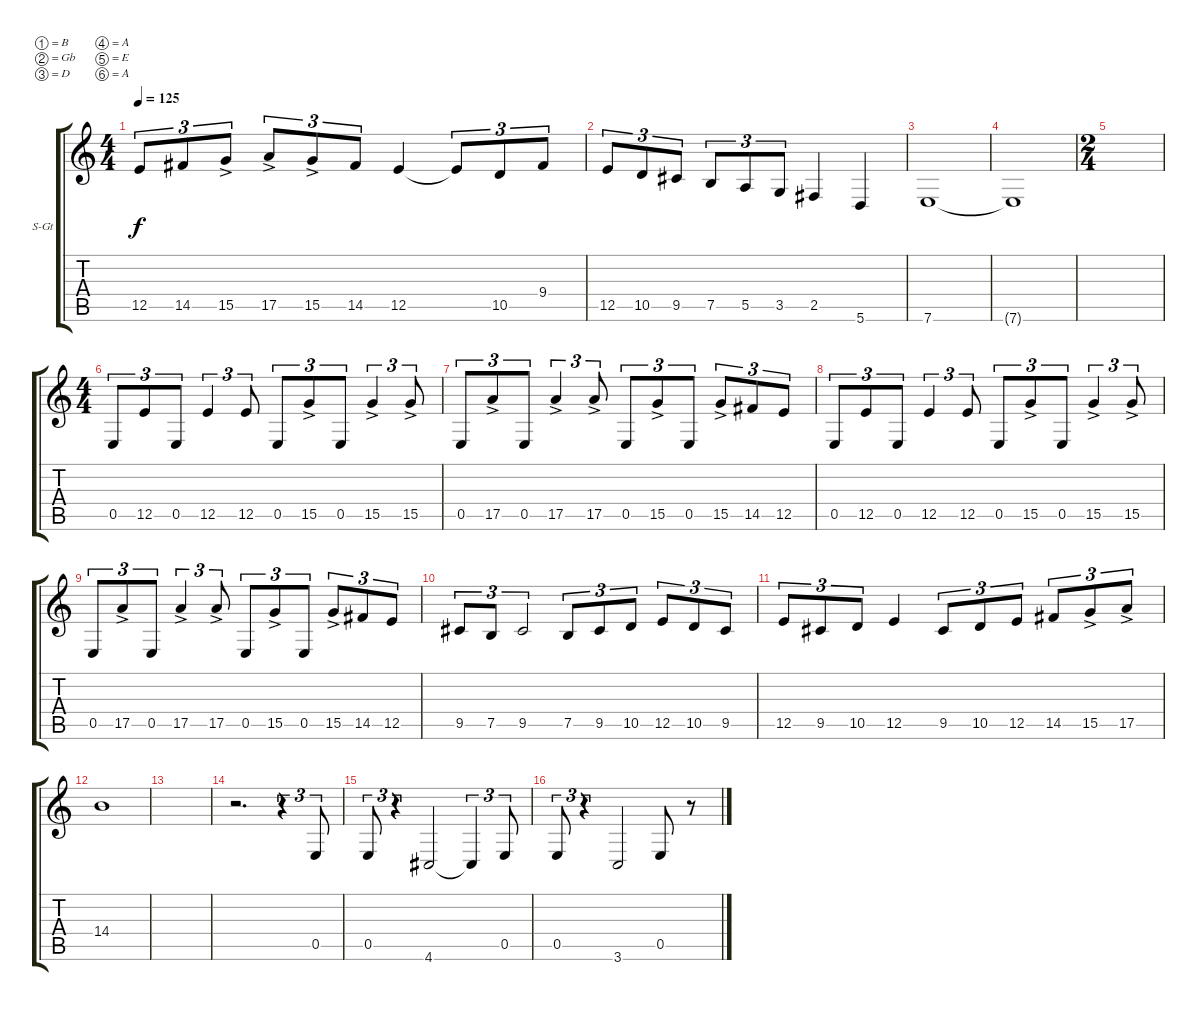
\defaultSystemsLayout 4
\bracketExtendMode groupsimilarinstruments
\firstSystemTrackNameOrientation horizontal
\otherSystemsTrackNameOrientation horizontal
\track ("Rhythm string 02" "S-Gt") {instrument acousticguitarsteel}
\staff {score tabs}
\tuning (B3 Gb3 D3 A2 E2 A1)
\ts (4 4)
\tempo 125
\clef g2
\ks c
12.5{t}.8{tu (3 2) dy f} 14.5.8{tu (3 2)} 15.5{ac}.8{tu (3 2)} 17.5{ac}.8{tu (3 2)} 15.5{ac}.8{tu (3 2)} 14.5.8{tu (3 2)} 12.5.4 12.5{t}.8{tu (3 2)} 10.5.8{tu (3 2)} 9.4.8{tu (3 2)} |
12.5.8{tu (3 2)} 10.5.8{tu (3 2)} 9.5.8{tu (3 2)} 7.5.8{tu (3 2)} 5.5.8{tu (3 2)} 3.5.8{tu (3 2)} 2.5.4 5.6.4 |
7.6.1 |
7.6{t}.1 |
\ts (2 4)
|
\ts (4 4)
0.5.8{tu (3 2)} 12.5.8{tu (3 2)} 0.5.8{tu (3 2)} 12.5.4{tu (3 2)} 12.5.8{tu (3 2)} 0.5.8{tu (3 2)} 15.5{ac}.8{tu (3 2)} 0.5.8{tu (3 2)} 15.5{ac}.4{tu (3 2)} 15.5{ac}.8{tu (3 2)} |
0.5.8{tu (3 2)} 17.5{ac}.8{tu (3 2)} 0.5.8{tu (3 2)} 17.5{ac}.4{tu (3 2)} 17.5{ac}.8{tu (3 2)} 0.5.8{tu (3 2)} 15.5{ac}.8{tu (3 2)} 0.5.8{tu (3 2)} 15.5{ac}.8{tu (3 2)} 14.5.8{tu (3 2)} 12.5.8{tu (3 2)} |
0.5.8{tu (3 2)} 12.5.8{tu (3 2)} 0.5.8{tu (3 2)} 12.5.4{tu (3 2)} 12.5.8{tu (3 2)} 0.5.8{tu (3 2)} 15.5{ac}.8{tu (3 2)} 0.5.8{tu (3 2)} 15.5{ac}.4{tu (3 2)} 15.5{ac}.8{tu (3 2)} |
0.5.8{tu (3 2)} 17.5{ac}.8{tu (3 2)} 0.5.8{tu (3 2)} 17.5{ac}.4{tu (3 2)} 17.5{ac}.8{tu (3 2)} 0.5.8{tu (3 2)} 15.5{ac}.8{tu (3 2)} 0.5.8{tu (3 2)} 15.5{ac}.8{tu (3 2)} 14.5.8{tu (3 2)} 12.5.8{tu (3 2)} |
9.5.8{tu (3 2)} 7.5.8{tu (3 2)} 9.5.2{tu (3 2)} 7.5.8{tu (3 2)} 9.5.8{tu (3 2)} 10.5.8{tu (3 2)} 12.5.8{tu (3 2)} 10.5.8{tu (3 2)} 9.5.8{tu (3 2)} |
12.5.8{tu (3 2)} 9.5.8{tu (3 2)} 10.5.8{tu (3 2)} 12.5.4 9.5.8{tu (3 2)} 10.5.8{tu (3 2)} 12.5.8{tu (3 2)} 14.5.8{tu (3 2)} 15.5{ac}.8{tu (3 2)} 17.5{ac}.8{tu (3 2)} |
14.4.1 |
|
r.2{d} r.4{tu (3 2)} 0.5.8{tu (3 2)} |
0.5.8{tu (3 2)} r.4{tu (3 2)} 4.6.2 4.6{t}.4{tu (3 2)} 0.5.8{tu (3 2)} |
0.5.8{tu (3 2)} r.4{tu (3 2)} 3.6.2 0.5.8 r.8
